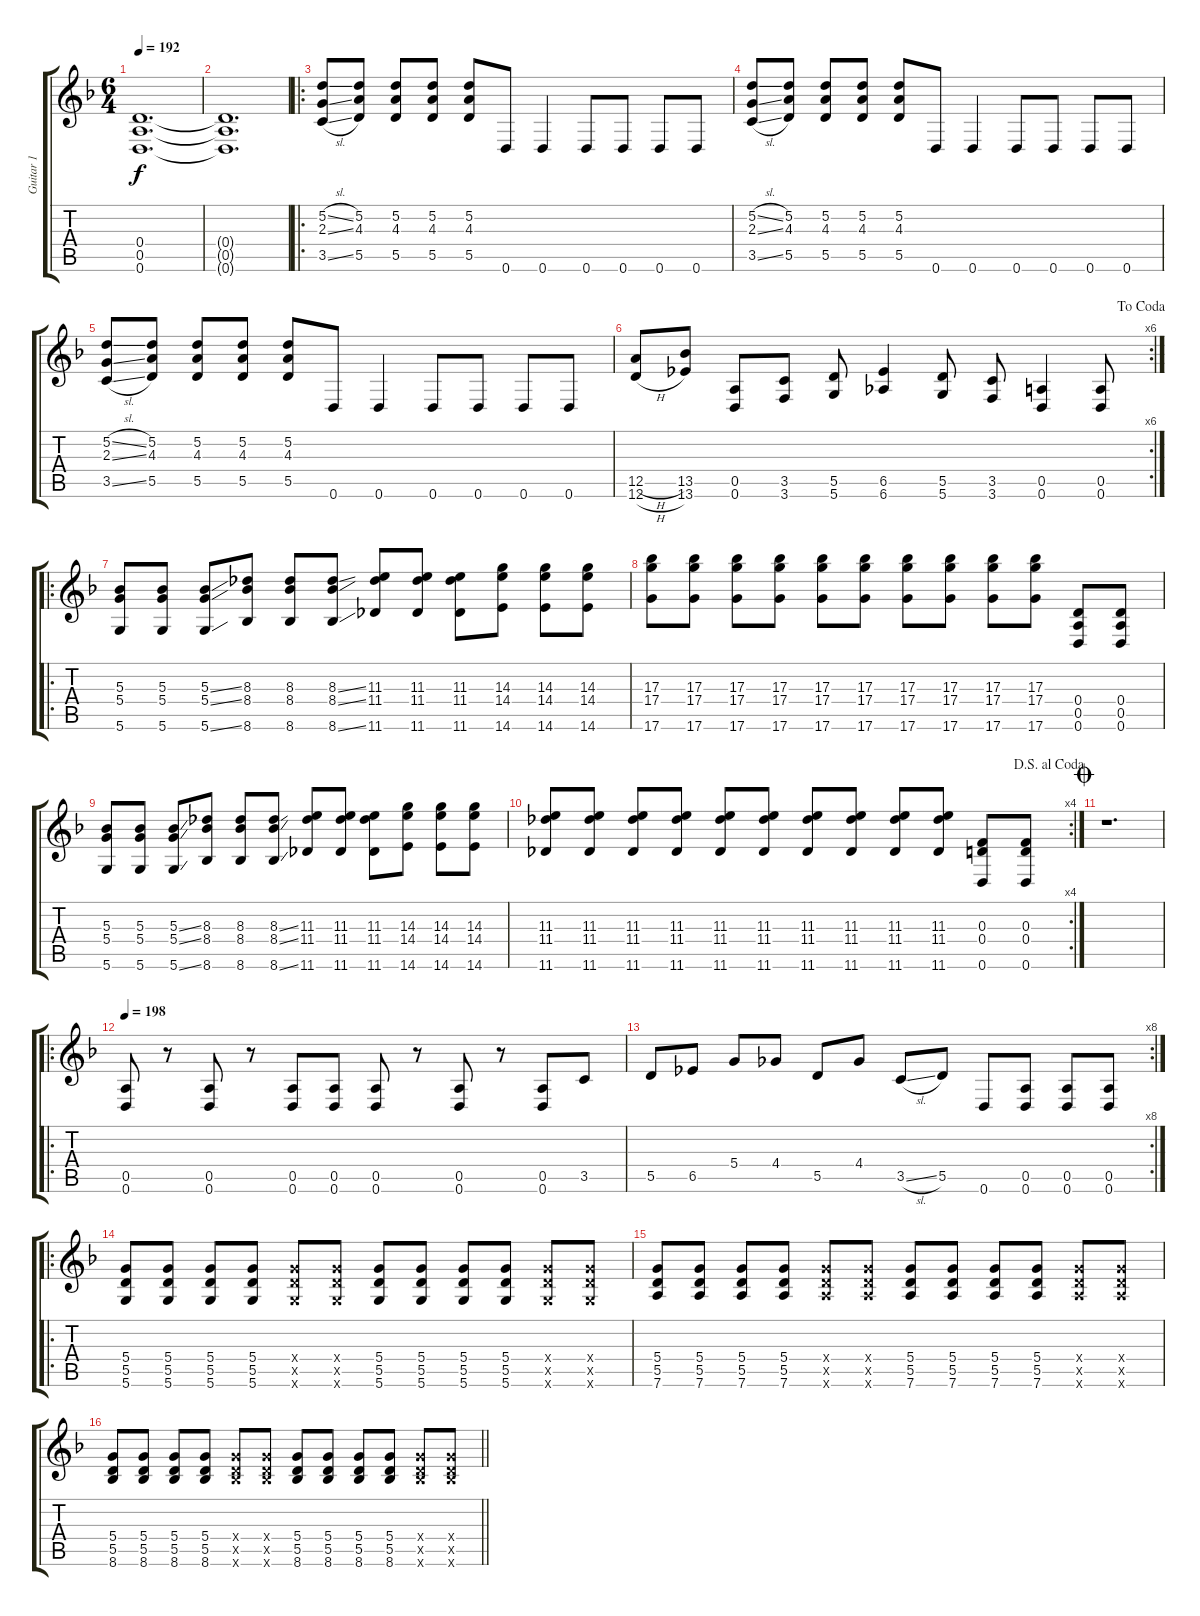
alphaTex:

\track ("Guitar 1" "Guitar 1") {instrument distortionguitar}
\staff {score tabs}
\tuning (E4 A3 F3 D3 A2 D2) {hide}
\ts (6 4)
\tempo 192
\clef g2
\ks dminor
(0.4 0.5 0.6).1{d dy f instrument distortionguitar} |
(0.4{t} 0.5{t} 0.6{t}).1{d} |
\ro
(5.2{sl} 2.3{sl} 3.5{sl}).8 (5.2 4.3 5.5).8 (5.2 4.3 5.5).8 (5.2 4.3 5.5).8 (5.2 4.3 5.5).8 0.6.8 0.6.4 0.6.8 0.6.8 0.6.8 0.6.8 |
(5.2{sl} 2.3{sl} 3.5{sl}).8 (5.2 4.3 5.5).8 (5.2 4.3 5.5).8 (5.2 4.3 5.5).8 (5.2 4.3 5.5).8 0.6.8 0.6.4 0.6.8 0.6.8 0.6.8 0.6.8 |
(5.2{sl} 2.3{sl} 3.5{sl}).8 (5.2 4.3 5.5).8 (5.2 4.3 5.5).8 (5.2 4.3 5.5).8 (5.2 4.3 5.5).8 0.6.8 0.6.4 0.6.8 0.6.8 0.6.8 0.6.8 |
\rc 6
\jump dacoda
(12.5{h} 12.6{h}).8 (13.5 13.6).8 (0.5 0.6).8 (3.5 3.6).8 (5.5 5.6).8 (6.5 6.6).4 (5.5 5.6).8 (3.5 3.6).8 (0.5 0.6).4 (0.5 0.6).8 |
\ro
(5.3 5.4 5.6).8 (5.3 5.4 5.6).8 (5.3{ss} 5.4{ss} 5.6{ss}).8 (8.3 8.4 8.6).8 (8.3 8.4 8.6).8 (8.3{ss} 8.4{ss} 8.6{ss}).8 (11.3 11.4 11.6).8 (11.3 11.4 11.6).8 (11.3 11.4 11.6).8 (14.3 14.4 14.6).8 (14.3 14.4 14.6).8 (14.3 14.4 14.6).8 |
(17.3 17.4 17.6).8 (17.3 17.4 17.6).8 (17.3 17.4 17.6).8 (17.3 17.4 17.6).8 (17.3 17.4 17.6).8 (17.3 17.4 17.6).8 (17.3 17.4 17.6).8 (17.3 17.4 17.6).8 (17.3 17.4 17.6).8 (17.3 17.4 17.6).8 (0.4 0.5 0.6).8 (0.4 0.5 0.6).8 |
(5.3 5.4 5.6).8 (5.3 5.4 5.6).8 (5.3{ss} 5.4{ss} 5.6{ss}).8 (8.3 8.4 8.6).8 (8.3 8.4 8.6).8 (8.3{ss} 8.4{ss} 8.6{ss}).8 (11.3 11.4 11.6).8 (11.3 11.4 11.6).8 (11.3 11.4 11.6).8 (14.3 14.4 14.6).8 (14.3 14.4 14.6).8 (14.3 14.4 14.6).8 |
\rc 4
\jump dalsegnoalcoda
(11.3 11.4 11.6).8 (11.3 11.4 11.6).8 (11.3 11.4 11.6).8 (11.3 11.4 11.6).8 (11.3 11.4 11.6).8 (11.3 11.4 11.6).8 (11.3 11.4 11.6).8 (11.3 11.4 11.6).8 (11.3 11.4 11.6).8 (11.3 11.4 11.6).8 (0.3 0.4 0.6).8 (0.3 0.4 0.6).8 |
\jump coda
r.1{d} |
\ro
\tempo 198
(0.5 0.6).8 r.8 (0.5 0.6).8 r.8 (0.5 0.6).8 (0.5 0.6).8 (0.5 0.6).8 r.8 (0.5 0.6).8 r.8 (0.5 0.6).8 3.5.8 |
\rc 8
5.5.8 6.5.8 5.4.8 4.4.8 5.5.8 4.4.8 3.5{sl}.8 5.5.8 0.6.8 (0.5 0.6).8 (0.5 0.6).8 (0.5 0.6).8 |
\ro
(5.4 5.5 5.6).8 (5.4 5.5 5.6).8 (5.4 5.5 5.6).8 (5.4 5.5 5.6).8 (5.4{x} 5.5{x} 5.6{x}).8 (5.4{x} 5.5{x} 5.6{x}).8 (5.4 5.5 5.6).8 (5.4 5.5 5.6).8 (5.4 5.5 5.6).8 (5.4 5.5 5.6).8 (5.4{x} 5.5{x} 5.6{x}).8 (5.4{x} 5.5{x} 5.6{x}).8 |
(5.4 5.5 7.6).8 (5.4 5.5 7.6).8 (5.4 5.5 7.6).8 (5.4 5.5 7.6).8 (5.4{x} 5.5{x} 7.6{x}).8 (5.4{x} 5.5{x} 7.6{x}).8 (5.4 5.5 7.6).8 (5.4 5.5 7.6).8 (5.4 5.5 7.6).8 (5.4 5.5 7.6).8 (5.4{x} 5.5{x} 7.6{x}).8 (5.4{x} 5.5{x} 7.6{x}).8 |
\barLineRight lightlight
(5.4 5.5 8.6).8 (5.4 5.5 8.6).8 (5.4 5.5 8.6).8 (5.4 5.5 8.6).8 (5.4{x} 5.5{x} 8.6{x}).8 (5.4{x} 5.5{x} 8.6{x}).8 (5.4 5.5 8.6).8 (5.4 5.5 8.6).8 (5.4 5.5 8.6).8 (5.4 5.5 8.6).8 (5.4{x} 5.5{x} 8.6{x}).8 (5.4{x} 5.5{x} 8.6{x}).8
